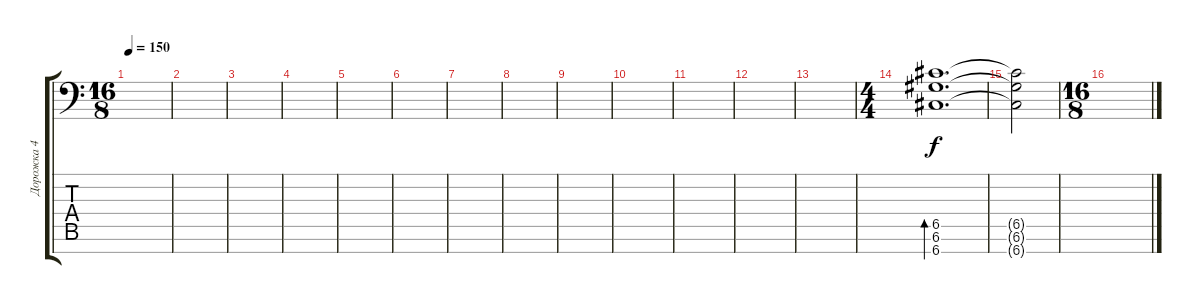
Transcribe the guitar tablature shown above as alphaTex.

\track ("Дорожка 4" "Дорожка 4") {instrument distortionguitar}
\staff {score tabs}
\tuning (D4 A3 F3 C3 G2 D2 G1) {hide}
\ts (16 8)
\tempo 150
\clef f4
\ks c
|
|
|
|
|
|
|
|
|
|
|
|
|
\ts (4 4)
(6.5 6.6 6.7).1{d bd 60} |
(6.5{t} 6.6{t} 6.7{t}).2 |
\ts (16 8)
